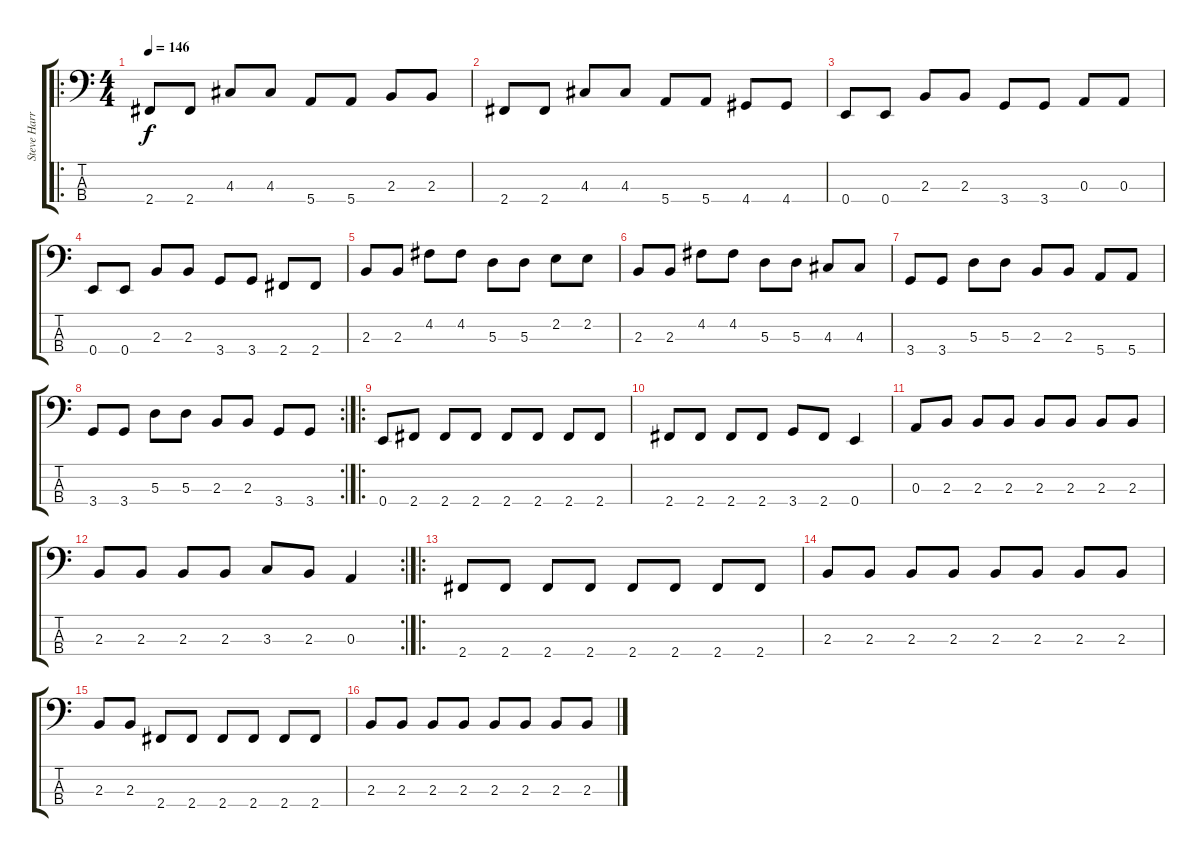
\track ("Steve Harris" "Steve Harr") {instrument electricbassfinger}
\staff {score tabs}
\tuning (G2 D2 A1 E1) {hide}
\ro
\ts (4 4)
\tempo 146
\clef f4
\ks c
2.4.8{dy f instrument electricbassfinger} 2.4.8 4.3.8 4.3.8 5.4.8 5.4.8 2.3.8 2.3.8 |
2.4.8 2.4.8 4.3.8 4.3.8 5.4.8 5.4.8 4.4.8 4.4.8 |
0.4.8 0.4.8 2.3.8 2.3.8 3.4.8 3.4.8 0.3.8 0.3.8 |
0.4.8 0.4.8 2.3.8 2.3.8 3.4.8 3.4.8 2.4.8 2.4.8 |
2.3.8 2.3.8 4.2.8 4.2.8 5.3.8 5.3.8 2.2.8 2.2.8 |
2.3.8 2.3.8 4.2.8 4.2.8 5.3.8 5.3.8 4.3.8 4.3.8 |
3.4.8 3.4.8 5.3.8 5.3.8 2.3.8 2.3.8 5.4.8 5.4.8 |
\rc 2
3.4.8 3.4.8 5.3.8 5.3.8 2.3.8 2.3.8 3.4.8 3.4.8 |
\ro
0.4.8 2.4.8 2.4.8 2.4.8 2.4.8 2.4.8 2.4.8 2.4.8 |
2.4.8 2.4.8 2.4.8 2.4.8 3.4.8 2.4.8 0.4.4 |
0.3.8 2.3.8 2.3.8 2.3.8 2.3.8 2.3.8 2.3.8 2.3.8 |
\rc 2
2.3.8 2.3.8 2.3.8 2.3.8 3.3.8 2.3.8 0.3.4 |
\ro
2.4.8 2.4.8 2.4.8 2.4.8 2.4.8 2.4.8 2.4.8 2.4.8 |
2.3.8 2.3.8 2.3.8 2.3.8 2.3.8 2.3.8 2.3.8 2.3.8 |
2.3.8 2.3.8 2.4.8 2.4.8 2.4.8 2.4.8 2.4.8 2.4.8 |
2.3.8 2.3.8 2.3.8 2.3.8 2.3.8 2.3.8 2.3.8 2.3.8
